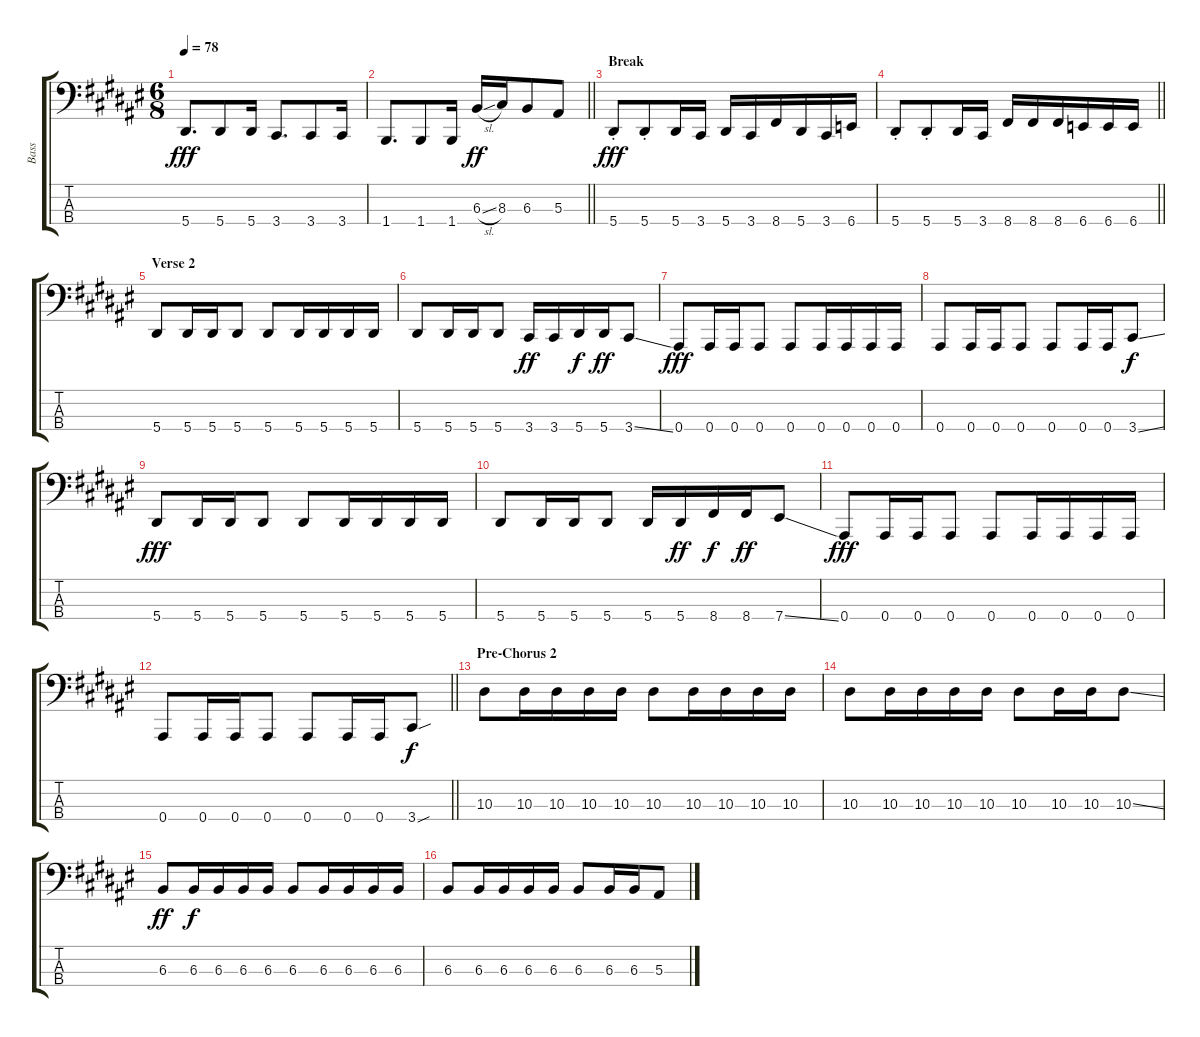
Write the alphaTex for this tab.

\track ("Bass" "Bass") {instrument electricbassfinger}
\staff {score tabs}
\tuning (Eb2 Bb1 F1 Bb0) {hide}
\ts (6 8)
\tempo 78
\clef f4
\ks d#minor
5.4.8{d dy fff} 5.4.8 5.4.16 3.4.8{d} 3.4.8 3.4.16 |
\barLineRight lightlight
1.4.8{d} 1.4.8 1.4.16 6.3{sl}.16{dy ff} 8.3.16 6.3.8 5.3.8 |
\section ("" "Break")
5.4{st}.8{dy fff} 5.4{st}.8 5.4.16 3.4.16 5.4.16 3.4.16 8.4.16 5.4.16 3.4.16 6.4.16 |
\barLineRight lightlight
5.4{st}.8 5.4{st}.8 5.4.16 3.4.16 8.4.16 8.4.16 8.4.16 6.4.16 6.4.16 6.4.16 |
\section ("" "Verse 2")
5.4.8 5.4.16 5.4.16 5.4.8 5.4.8 5.4.16 5.4.16 5.4.16 5.4.16 |
5.4.8 5.4.16 5.4.16 5.4.8 3.4.16{dy ff} 3.4.16 5.4.16{dy f} 5.4.16{dy ff} 3.4{ss}.8 |
0.4.8{dy fff} 0.4.16 0.4.16 0.4.8 0.4.8 0.4.16 0.4.16 0.4.16 0.4.16 |
0.4.8 0.4.16 0.4.16 0.4.8 0.4.8 0.4.16 0.4.16 3.4{ss}.8{dy f} |
5.4.8{dy fff} 5.4.16 5.4.16 5.4.8 5.4.8 5.4.16 5.4.16 5.4.16 5.4.16 |
5.4.8 5.4.16 5.4.16 5.4.8 5.4.16 5.4.16{dy ff} 8.4.16{dy f} 8.4.16{dy ff} 7.4{ss}.8 |
0.4.8{dy fff} 0.4.16 0.4.16 0.4.8 0.4.8 0.4.16 0.4.16 0.4.16 0.4.16 |
\barLineRight lightlight
0.4.8 0.4.16 0.4.16 0.4.8 0.4.8 0.4.16 0.4.16 3.4{sou}.8{dy f} |
\section ("" "Pre-Chorus 2")
10.3.8{volume 13} 10.3.16 10.3.16 10.3.16 10.3.16 10.3.8 10.3.16 10.3.16 10.3.16 10.3.16 |
10.3.8 10.3.16 10.3.16 10.3.16 10.3.16 10.3.8 10.3.16 10.3.16 10.3{ss}.8 |
6.3.8{dy ff} 6.3.16{dy f} 6.3.16 6.3.16 6.3.16 6.3.8 6.3.16 6.3.16 6.3.16 6.3.16 |
6.3.8 6.3.16 6.3.16 6.3.16 6.3.16 6.3.8 6.3.16 6.3.16 5.3.8
